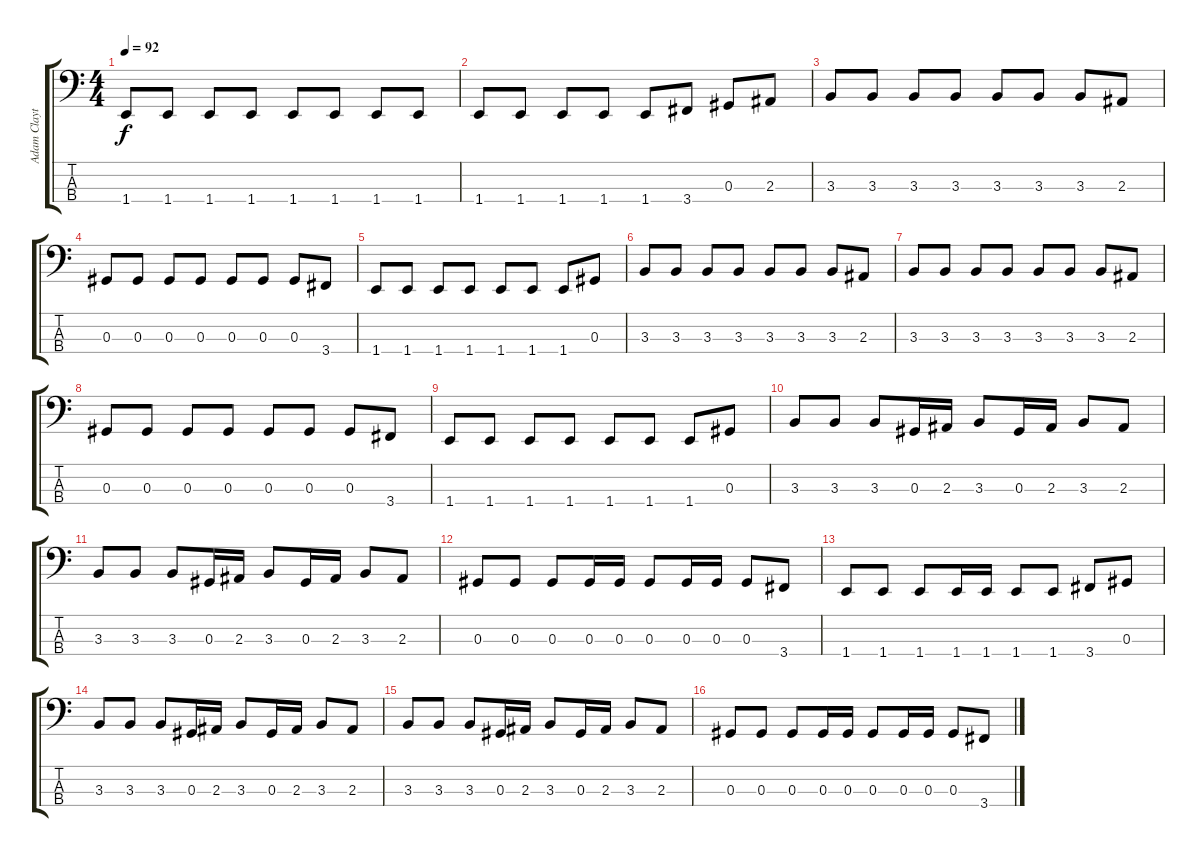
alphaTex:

\track ("Adam Clayton" "Adam Clayt") {instrument electricbassfinger}
\staff {score tabs}
\tuning (Gb2 Db2 Ab1 Eb1) {hide}
\ts (4 4)
\tempo 92
\clef f4
\ks c
1.4.8{dy f} 1.4.8 1.4.8 1.4.8 1.4.8 1.4.8 1.4.8 1.4.8 |
1.4.8 1.4.8 1.4.8 1.4.8 1.4.8 3.4.8 0.3.8 2.3.8 |
3.3.8 3.3.8 3.3.8 3.3.8 3.3.8 3.3.8 3.3.8 2.3.8 |
0.3.8 0.3.8 0.3.8 0.3.8 0.3.8 0.3.8 0.3.8 3.4.8 |
1.4.8 1.4.8 1.4.8 1.4.8 1.4.8 1.4.8 1.4.8 0.3.8 |
3.3.8 3.3.8 3.3.8 3.3.8 3.3.8 3.3.8 3.3.8 2.3.8 |
3.3.8 3.3.8 3.3.8 3.3.8 3.3.8 3.3.8 3.3.8 2.3.8 |
0.3.8 0.3.8 0.3.8 0.3.8 0.3.8 0.3.8 0.3.8 3.4.8 |
1.4.8 1.4.8 1.4.8 1.4.8 1.4.8 1.4.8 1.4.8 0.3.8 |
3.3.8 3.3.8 3.3.8 0.3.16 2.3.16 3.3.8 0.3.16 2.3.16 3.3.8 2.3.8 |
3.3.8 3.3.8 3.3.8 0.3.16 2.3.16 3.3.8 0.3.16 2.3.16 3.3.8 2.3.8 |
0.3.8 0.3.8 0.3.8 0.3.16 0.3.16 0.3.8 0.3.16 0.3.16 0.3.8 3.4.8 |
1.4.8 1.4.8 1.4.8 1.4.16 1.4.16 1.4.8 1.4.8 3.4.8 0.3.8 |
3.3.8 3.3.8 3.3.8 0.3.16 2.3.16 3.3.8 0.3.16 2.3.16 3.3.8 2.3.8 |
3.3.8 3.3.8 3.3.8 0.3.16 2.3.16 3.3.8 0.3.16 2.3.16 3.3.8 2.3.8 |
0.3.8 0.3.8 0.3.8 0.3.16 0.3.16 0.3.8 0.3.16 0.3.16 0.3.8 3.4.8
